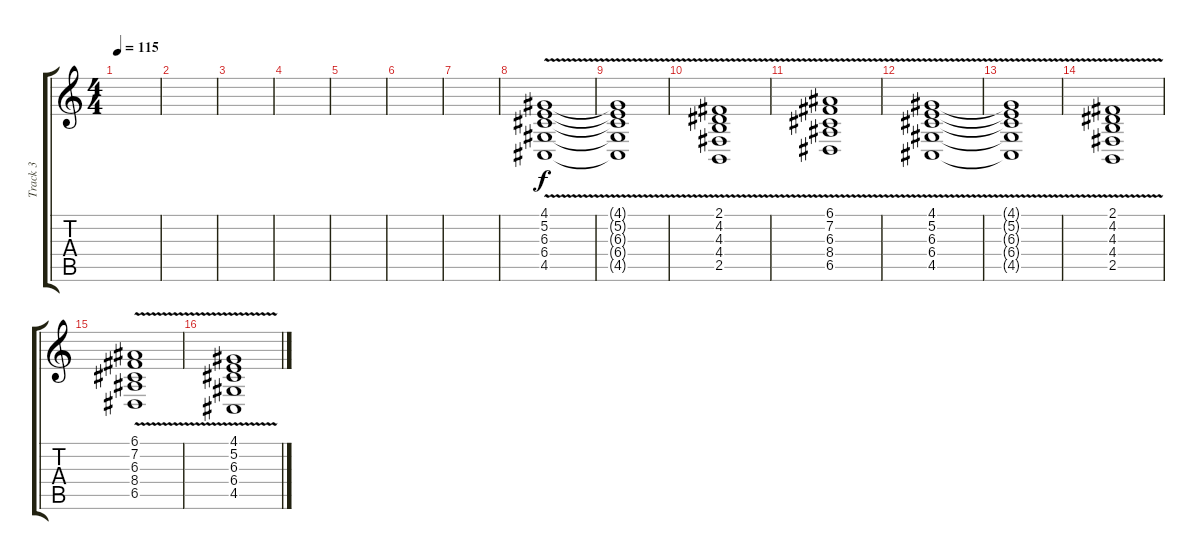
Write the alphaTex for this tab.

\track ("Track 3" "Track 3") {instrument pad2warm}
\staff {score tabs}
\tuning (E4 B3 G3 D3 A2 E2) {hide}
\ts (4 4)
\tempo 115
\clef g2
\ks c
|
|
|
|
|
|
|
(4.1{v} 5.2{v} 6.3{v} 6.4{v} 4.5{v}).1{volume 12} |
(4.1{t} 5.2{t} 6.3{t} 6.4{t} 4.5{t}).1 |
(2.1{v} 4.2{v} 4.3{v} 4.4{v} 2.5{v}).1 |
(6.1{v} 7.2{v} 6.3{v} 8.4{v} 6.5{v}).1 |
(4.1{v} 5.2{v} 6.3{v} 6.4{v} 4.5{v}).1 |
(4.1{t} 5.2{t} 6.3{t} 6.4{t} 4.5{t}).1 |
(2.1{v} 4.2{v} 4.3{v} 4.4{v} 2.5{v}).1 |
(6.1{v} 7.2{v} 6.3{v} 8.4{v} 6.5{v}).1 |
(4.1{v} 5.2{v} 6.3{v} 6.4{v} 4.5{v}).1
